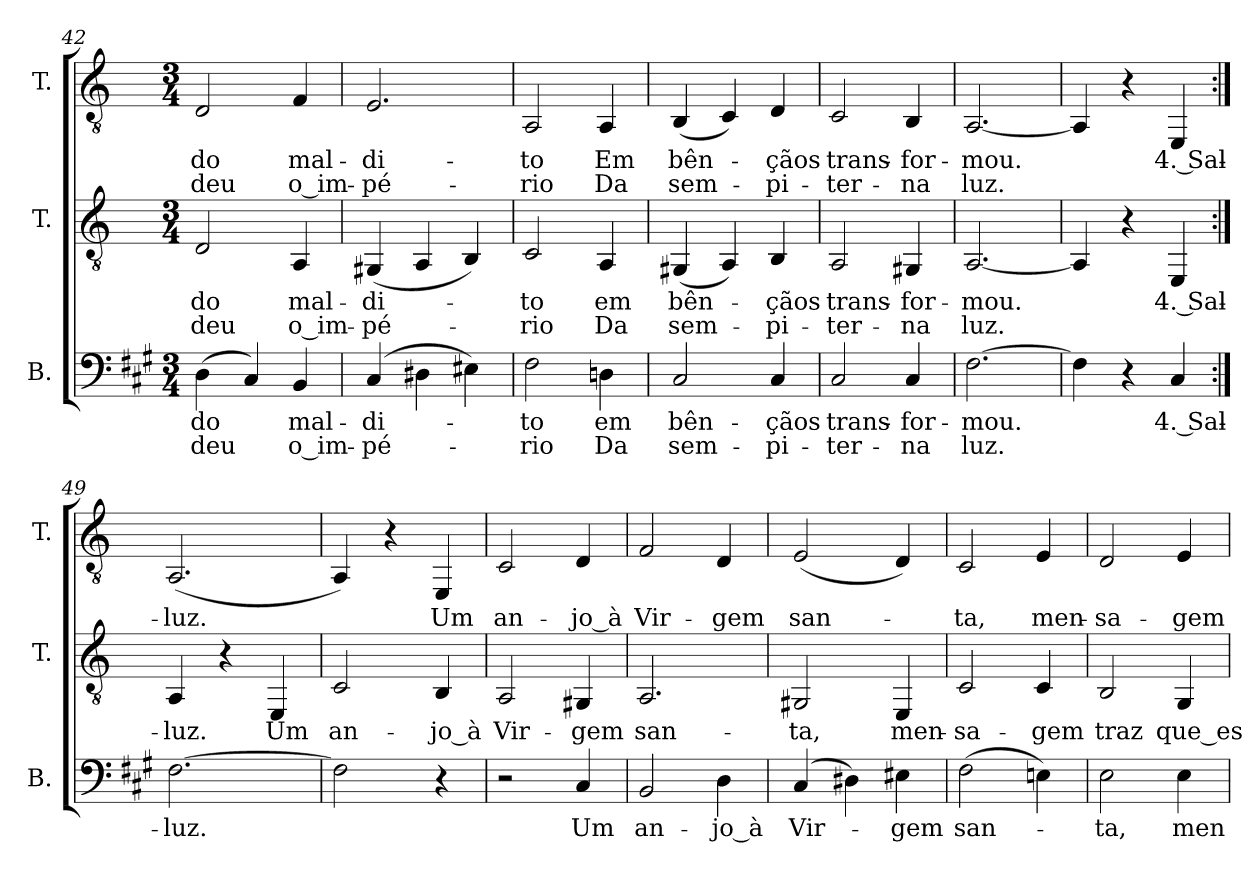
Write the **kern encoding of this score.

**kern	**text	**text	**kern	**text	**text	**kern	**text	**text
*part3	*part3	*part3	*part2	*part2	*part2	*part1	*part1	*part1
*staff3	*staff3	*staff3	*staff2	*staff2	*staff2	*staff1	*staff1	*staff1
*I"B.	*	*	*I"T.	*	*	*I"T.	*	*
*I'B.	*	*	*I'T.	*	*	*I'T.	*	*
*clefF4	*	*	*clefGv2	*	*	*clefGv2	*	*
*	*	*	*ITrd2c3	*	*	*ITrd2c3	*	*
*k[f#c#g#]	*	*	*k[f#c#g#]	*	*	*k[f#c#g#]	*	*
*f#:	*	*	*f#:	*	*	*f#:	*	*
*M3/4	*	*	*M3/4	*	*	*M3/4	*	*
=42	=42	=42	=42	=42	=42	=42	=42	=42
!	!LO:LY:b:color=#000000	!LO:LY:b:color=#000000	!	!	!	!	!	!
!	!	!	!	!LO:LY:b:color=#000000	!LO:LY:b:color=#000000	!	!	!
!	!	!	!	!	!	!	!LO:LY:b:color=#000000	!LO:LY:b:color=#000000
(4Di\	do	deu	2BBi/	do	deu	2BBi/	do	deu
4C#i/)	.	.	.	.	.	.	.	.
!	!LO:LY:b:color=#000000	!LO:LY:b:color=#000000	!	!	!	!	!	!
!	!	!	!	!LO:LY:b:color=#000000	!LO:LY:b:color=#000000	!	!	!
!	!	!	!	!	!	!	!LO:LY:b:color=#000000	!LO:LY:b:color=#000000
4BBi/	mal-	o_im-	4FF#i/	mal-	o_im-	4Di/	mal-	o_im-
=43	=43	=43	=43	=43	=43	=43	=43	=43
!	!LO:LY:b:color=#000000	!LO:LY:b:color=#000000	!	!	!	!	!	!
!	!	!	!	!LO:LY:b:color=#000000	!LO:LY:b:color=#000000	!	!	!
!	!	!	!	!	!	!	!LO:LY:b:color=#000000	!LO:LY:b:color=#000000
(4C#i/	-di-	-pé-	(4EE#Xi/	-di-	-pé-	2.C#i/	-di-	-pé-
4D#Xi\	.	.	4FF#i/	.	.	.	.	.
4E#Xi\)	.	.	4GG#i/)	.	.	.	.	.
!!LO:LB:g=z
=44	=44	=44	=44	=44	=44	=44	=44	=44
!	!LO:LY:b:color=#000000	!LO:LY:b:color=#000000	!	!	!	!	!	!
!	!	!	!	!LO:LY:b:color=#000000	!LO:LY:b:color=#000000	!	!	!
!	!	!	!	!	!	!	!LO:LY:b:color=#000000	!LO:LY:b:color=#000000
2F#i\	-to	-rio	2AAi/	-to	-rio	2FF#i/	-to	-rio
!	!LO:LY:b:color=#000000	!LO:LY:b:color=#000000	!	!	!	!	!	!
!	!	!	!	!LO:LY:b:color=#000000	!LO:LY:b:color=#000000	!	!	!
!	!	!	!	!	!	!	!LO:LY:b:color=#000000	!LO:LY:b:color=#000000
4Dni\	em	Da	4FF#i/	em	Da	4FF#i/	Em	Da
=45	=45	=45	=45	=45	=45	=45	=45	=45
!	!LO:LY:b:color=#000000	!LO:LY:b:color=#000000	!	!	!	!	!	!
!	!	!	!	!LO:LY:b:color=#000000	!LO:LY:b:color=#000000	!	!	!
!	!	!	!	!	!	!	!LO:LY:b:color=#000000	!LO:LY:b:color=#000000
2C#i/	bên-	sem-	(4EE#Xi/	bên-	sem-	(4GG#i/	bên-	sem-
.	.	.	4FF#i/)	.	.	4AAi/)	.	.
!	!LO:LY:b:color=#000000	!LO:LY:b:color=#000000	!	!	!	!	!	!
!	!	!	!	!LO:LY:b:color=#000000	!LO:LY:b:color=#000000	!	!	!
!	!	!	!	!	!	!	!LO:LY:b:color=#000000	!LO:LY:b:color=#000000
4C#i/	-çãos	-pi-	4GG#i/	-çãos	-pi-	4BBi/	-çãos	-pi-
=46	=46	=46	=46	=46	=46	=46	=46	=46
!	!LO:LY:b:color=#000000	!LO:LY:b:color=#000000	!	!	!	!	!	!
!	!	!	!	!LO:LY:b:color=#000000	!LO:LY:b:color=#000000	!	!	!
!	!	!	!	!	!	!	!LO:LY:b:color=#000000	!LO:LY:b:color=#000000
2C#i/	trans-	-ter-	2FF#i/	trans-	-ter-	2AAi/	trans-	-ter-
!	!LO:LY:b:color=#000000	!LO:LY:b:color=#000000	!	!	!	!	!	!
!	!	!	!	!LO:LY:b:color=#000000	!LO:LY:b:color=#000000	!	!	!
!	!	!	!	!	!	!	!LO:LY:b:color=#000000	!LO:LY:b:color=#000000
4C#i/	-for-	-na	4EE#Xi/	-for-	-na	4GG#i/	-for-	-na
=47	=47	=47	=47	=47	=47	=47	=47	=47
!	!LO:LY:b:color=#000000	!LO:LY:b:color=#000000	!	!	!	!	!	!
!	!	!	!	!LO:LY:b:color=#000000	!LO:LY:b:color=#000000	!	!	!
!	!	!	!	!	!	!	!LO:LY:b:color=#000000	!LO:LY:b:color=#000000
[>2.F#i\	-mou.	luz.	[<2.FF#i/	-mou.	luz.	[<2.FF#i/	-mou.	luz.
=48	=48	=48	=48	=48	=48	=48	=48	=48
4F#i\]	.	.	4FF#i/]	.	.	4FF#i/]	.	.
4r	.	.	4r	.	.	4r	.	.
!	!LO:LY:b:color=#000000	!	!	!	!	!	!	!
!	!	!	!	!LO:LY:b:color=#000000	!	!	!	!
!	!	!	!	!	!	!	!LO:LY:b:color=#000000	!
4C#i/	4. Sal-	.	4CC#i/	4. Sal-	.	4CC#i/	4. Sal-	.
=49:|!	=49:|!	=49:|!	=49:|!	=49:|!	=49:|!	=49:|!	=49:|!	=49:|!
!	!LO:LY:b:color=#000000	!	!	!	!	!	!	!
!	!	!	!	!LO:LY:b:color=#000000	!	!	!	!
!	!	!	!	!	!	!	!LO:LY:b:color=#000000	!
[>2.F#i\	-luz.	.	4FF#i/	-luz.	.	(2.FF#i/	-luz.	.
.	.	.	4r	.	.	.	.	.
!	!	!	!	!LO:LY:b:color=#000000	!	!	!	!
.	.	.	4CC#i/	Um	.	.	.	.
=50	=50	=50	=50	=50	=50	=50	=50	=50
!	!	!	!	!LO:LY:b:color=#000000	!	!	!	!
2F#i\]	.	.	2AAi/	an-	.	4FF#i/)	.	.
.	.	.	.	.	.	4r	.	.
!	!	!	!	!LO:LY:b:color=#000000	!	!	!	!
!	!	!	!	!	!	!	!LO:LY:b:color=#000000	!
4r	.	.	4GG#i/	-jo_à	.	4CC#i/	Um	.
=51	=51	=51	=51	=51	=51	=51	=51	=51
!	!	!	!	!LO:LY:b:color=#000000	!	!	!	!
!	!	!	!	!	!	!	!LO:LY:b:color=#000000	!
2r	.	.	2FF#i/	Vir-	.	2AAi/	an-	.
!	!LO:LY:b:color=#000000	!	!	!	!	!	!	!
!	!	!	!	!LO:LY:b:color=#000000	!	!	!	!
!	!	!	!	!	!	!	!LO:LY:b:color=#000000	!
4C#i/	Um	.	4EE#Xi/	-gem	.	4BBi/	-jo_à	.
!!LO:LB:g=z
=52	=52	=52	=52	=52	=52	=52	=52	=52
!	!LO:LY:b:color=#000000	!	!	!	!	!	!	!
!	!	!	!	!LO:LY:b:color=#000000	!	!	!	!
!	!	!	!	!	!	!	!LO:LY:b:color=#000000	!
2BBi/	an-	.	2.FF#i/	san-	.	2Di/	Vir-	.
!	!LO:LY:b:color=#000000	!	!	!	!	!	!	!
!	!	!	!	!	!	!	!LO:LY:b:color=#000000	!
4Di\	-jo_à	.	.	.	.	4BBi/	-gem	.
=53	=53	=53	=53	=53	=53	=53	=53	=53
!	!LO:LY:b:color=#000000	!	!	!	!	!	!	!
!	!	!	!	!LO:LY:b:color=#000000	!	!	!	!
!	!	!	!	!	!	!	!LO:LY:b:color=#000000	!
(4C#i/	Vir-	.	2EE#Xi/	-ta,	.	(2C#i/	san-	.
4D#Xi\)	.	.	.	.	.	.	.	.
!	!LO:LY:b:color=#000000	!	!	!	!	!	!	!
!	!	!	!	!LO:LY:b:color=#000000	!	!	!	!
4E#Xi\	-gem	.	4CC#i/	men-	.	4BBi/)	.	.
=54	=54	=54	=54	=54	=54	=54	=54	=54
!	!LO:LY:b:color=#000000	!	!	!	!	!	!	!
!	!	!	!	!LO:LY:b:color=#000000	!	!	!	!
!	!	!	!	!	!	!	!LO:LY:b:color=#000000	!
(2F#i\	san-	.	2AAi/	-sa-	.	2AAi/	-ta,	.
!	!	!	!	!LO:LY:b:color=#000000	!	!	!	!
!	!	!	!	!	!	!	!LO:LY:b:color=#000000	!
4Eni\)	.	.	4AAi/	-gem	.	4C#i/	men-	.
=55	=55	=55	=55	=55	=55	=55	=55	=55
!	!LO:LY:b:color=#000000	!	!	!	!	!	!	!
!	!	!	!	!LO:LY:b:color=#000000	!	!	!	!
!	!	!	!	!	!	!	!LO:LY:b:color=#000000	!
2Ei\	-ta,	.	2GG#i/	traz	.	2BBi/	-sa-	.
!	!LO:LY:b:color=#000000	!	!	!	!	!	!	!
!	!	!	!	!LO:LY:b:color=#000000	!	!	!	!
!	!	!	!	!	!	!	!LO:LY:b:color=#000000	!
4Ei\	men-	.	4EEi/	que_es-	.	4C#i/	-gem	.
=	=	=	=	=	=	=	=	=
*-	*-	*-	*-	*-	*-	*-	*-	*-
